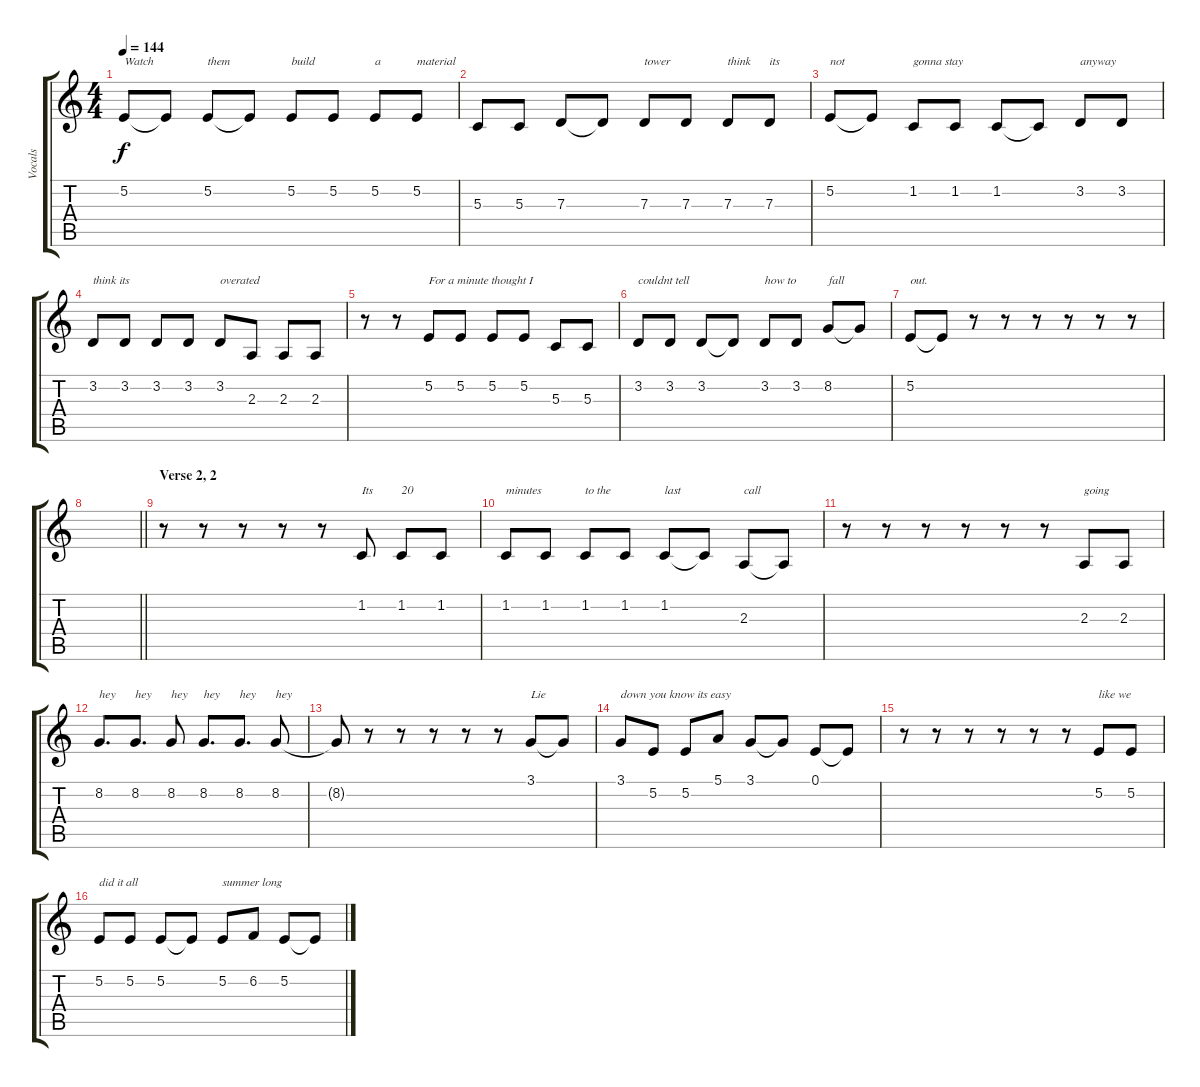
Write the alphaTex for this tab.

\track ("Vocals" "Vocals") {instrument altosax}
\staff {score tabs}
\tuning (E4 B3 G3 D3 A2 E2) {hide}
\ts (4 4)
\tempo 144
\clef g2
\ks c
5.2.8{txt "Watch" dy f} 5.2{t}.8 5.2.8{txt "them"} 5.2{t}.8 5.2.8{txt "build"} 5.2.8 5.2.8{txt "a"} 5.2.8{txt "material"} |
5.3.8 5.3.8 7.3.8 7.3{t}.8 7.3.8{txt "tower"} 7.3.8 7.3.8{txt "think"} 7.3.8{txt "its"} |
5.2.8{txt "not"} 5.2{t}.8 1.2.8{txt "gonna stay"} 1.2.8 1.2.8 1.2{t}.8 3.2.8{txt "anyway"} 3.2.8 |
3.2.8{txt "think its"} 3.2.8 3.2.8 3.2.8 3.2.8{txt "overated"} 2.3.8 2.3.8 2.3.8 |
r.8 r.8 5.2.8{txt "For a minute thought I"} 5.2.8 5.2.8 5.2.8 5.3.8 5.3.8 |
3.2.8{txt "couldnt tell"} 3.2.8 3.2.8 3.2{t}.8 3.2.8{txt "how to"} 3.2.8 8.2.8{txt "fall"} 8.2{t}.8 |
5.2.8{txt "out."} 5.2{t}.8 r.8 r.8 r.8 r.8 r.8 r.8 |
\barLineRight lightlight
|
\section ("" "Verse 2, 2")
r.8 r.8 r.8 r.8 r.8 1.2.8{txt "Its"} 1.2.8{txt "20"} 1.2.8 |
1.2.8{txt "minutes"} 1.2.8 1.2.8{txt "to the"} 1.2.8 1.2.8{txt "last"} 1.2{t}.8 2.3.8{txt "call"} 2.3{t}.8 |
r.8 r.8 r.8 r.8 r.8 r.8 2.3.8{txt "going"} 2.3.8 |
8.2.8{d txt "hey"} 8.2.8{d txt "hey"} 8.2.8{txt "hey"} 8.2.8{d txt "hey"} 8.2.8{d txt "hey"} 8.2.8{txt "hey"} |
8.2{t}.8 r.8 r.8 r.8 r.8 r.8 3.1.8{txt "Lie"} 3.1{t}.8 |
3.1.8{txt "down you know its easy"} 5.2.8 5.2.8 5.1.8 3.1.8 3.1{t}.8 0.1.8 0.1{t}.8 |
r.8 r.8 r.8 r.8 r.8 r.8 5.2.8{txt "like we"} 5.2.8 |
5.2.8{txt "did it all"} 5.2.8 5.2.8 5.2{t}.8 5.2.8{txt "summer long"} 6.2.8 5.2.8 5.2{t}.8
